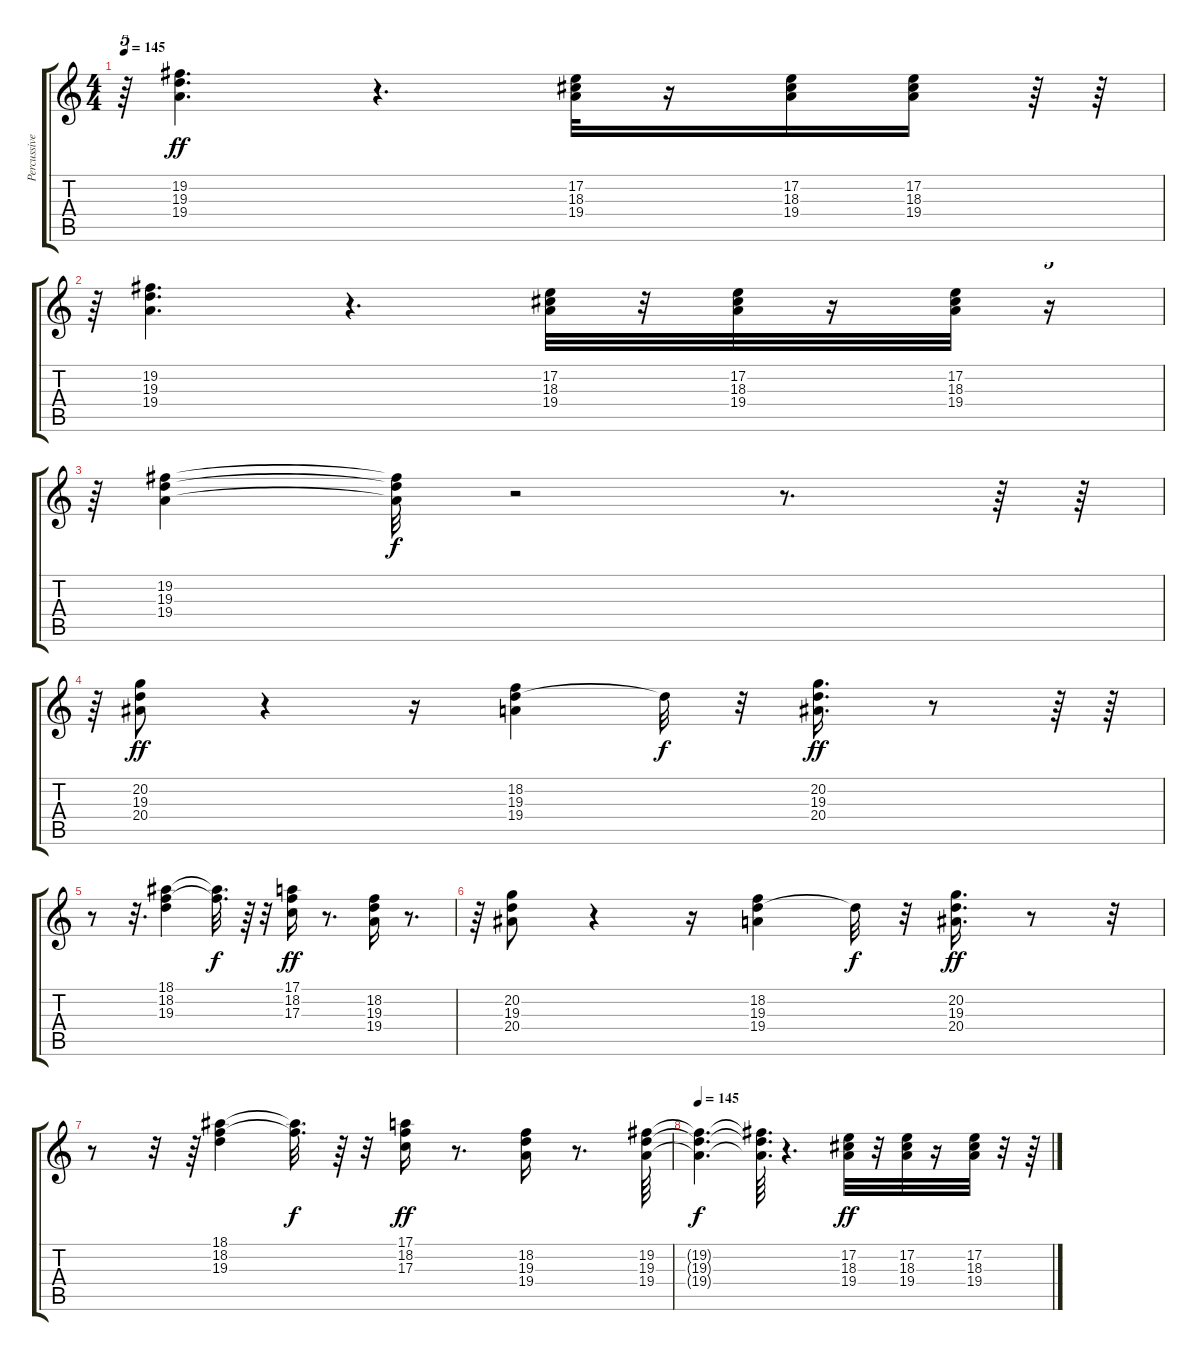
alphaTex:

\track ("Percussive Organ" "Percussive") {instrument percussiveorgan}
\staff {score tabs}
\tuning (E4 B3 G3 D3 A2 E2) {hide}
\ts (4 4)
\tempo 145
\clef g2
\ks c
r.64{tu (5 4) dy ff} (19.2 19.3 19.4).4{d} r.4{d} (17.2 18.3 19.4).32 r.16 (17.2 18.3 19.4).16 (17.2 18.3 19.4).16 r.64 r.64 |
r.64{tu (5 4)} (19.2 19.3 19.4).4{d} r.4{d} (17.2 18.3 19.4).32 r.32 (17.2 18.3 19.4).32 r.16 (17.2 18.3 19.4).32 r.16{tu (5 4)} |
r.64{tu (5 4)} (19.2 19.3 19.4).4 (19.2{t} 19.3{t} 19.4{t}).32{dy f} r.2 r.8{d} r.64 r.64 |
r.64{tu (5 4)} (20.2 19.3 20.4).8{dy ff} r.4 r.16 (18.2 19.3 19.4).4 19.3{t}.32{dy f} r.32 (20.2 19.3 20.4).16{d dy ff} r.8 r.64 r.64 |
r.8 r.32{d} (18.1 18.2 19.3).4 (18.1{t} 18.2{t}).32{d dy f} r.64 r.32 (17.1 18.2 17.3).16{dy ff} r.8{d} (18.2 19.3 19.4).16 r.8{d} |
r.64 (20.2 19.3 20.4).8 r.4 r.16 (18.2 19.3 19.4).4 19.3{t}.32{dy f} r.32 (20.2 19.3 20.4).16{d dy ff} r.8 r.32 |
r.8 r.32 r.64 (18.1 18.2 19.3).4 (18.1{t} 18.2{t}).32{d dy f} r.64 r.32 (17.1 18.2 17.3).16{dy ff} r.8{d} (18.2 19.3 19.4).16 r.8{d} (19.2 19.3 19.4).64 |
\tempo 145
(19.2{t} 19.3{t} 19.4{t}).4{d dy f} (19.2{t} 19.3{t} 19.4{t}).64{d} r.4{d} (17.2 18.3 19.4).32{dy ff} r.32 (17.2 18.3 19.4).32 r.16 (17.2 18.3 19.4).32 r.32 r.64
